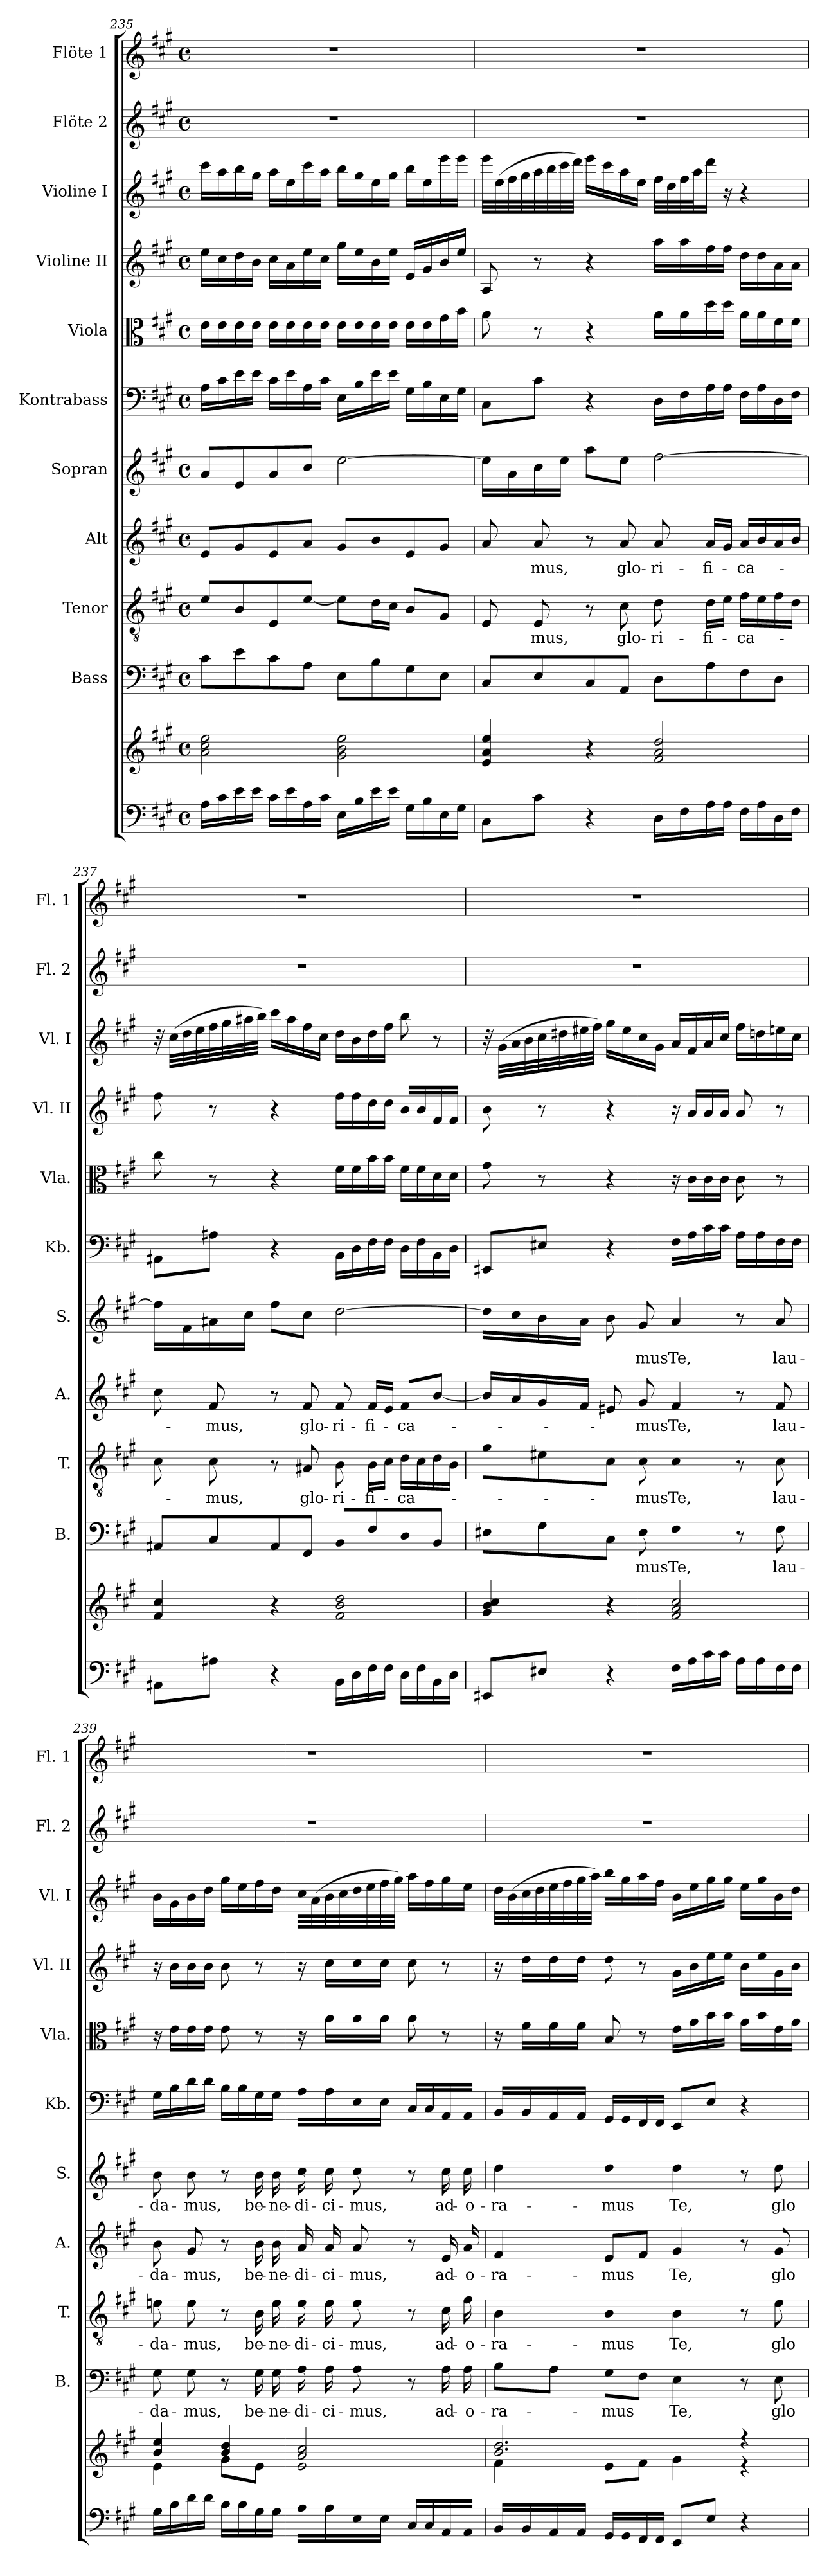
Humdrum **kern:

**kern	**kern	**kern	**text	**kern	**text	**kern	**text	**kern	**text	**kern	**kern	**kern	**kern	**kern	**kern
*part11	*part11	*part10	*part10	*part9	*part9	*part8	*part8	*part7	*part7	*part6	*part5	*part4	*part3	*part2	*part1
*staff12	*staff11	*staff10	*staff10	*staff9	*staff9	*staff8	*staff8	*staff7	*staff7	*staff6	*staff5	*staff4	*staff3	*staff2	*staff1
*	*	*I"Bass	*	*I"Tenor	*	*I"Alt	*	*I"Sopran	*	*I"Kontrabass	*I"Viola	*I"Violine II	*I"Violine I	*I"Flöte 2	*I"Flöte 1
*	*	*I'B.	*	*I'T.	*	*I'A.	*	*I'S.	*	*I'Kb.	*I'Vla.	*I'Vl. II	*I'Vl. I	*I'Fl. 2	*I'Fl. 1
*clefF4	*clefG2	*clefF4	*	*clefGv2	*	*clefG2	*	*clefG2	*	*clefF4	*clefC3	*clefG2	*clefG2	*clefG2	*clefG2
*	*	*	*	*	*	*	*	*	*	*ITrd7c12	*	*	*	*	*
*k[f#c#g#]	*k[f#c#g#]	*k[f#c#g#]	*	*k[f#c#g#]	*	*k[f#c#g#]	*	*k[f#c#g#]	*	*k[f#c#g#]	*k[f#c#g#]	*k[f#c#g#]	*k[f#c#g#]	*k[f#c#g#]	*k[f#c#g#]
*A:	*A:	*A:	*	*A:	*	*A:	*	*A:	*	*A:	*A:	*A:	*A:	*A:	*A:
*M4/4	*M4/4	*M4/4	*	*M4/4	*	*M4/4	*	*M4/4	*	*M4/4	*M4/4	*M4/4	*M4/4	*M4/4	*M4/4
*met(c)	*met(c)	*met(c)	*	*met(c)	*	*met(c)	*	*met(c)	*	*met(c)	*met(c)	*met(c)	*met(c)	*met(c)	*met(c)
=235	=235	=235	=235	=235	=235	=235	=235	=235	=235	=235	=235	=235	=235	=235	=235
16A\LL	2a\ 2cc#\ 2ee\	8c#\L	.	8e/L	.	8e/L	.	8a/L	.	16AA\LL	16e\LL	16ee\LL	16ccc#\LL	1r	1r
16c#\	.	.	.	.	.	.	.	.	.	16C#\	16e\	16cc#\	16aa\	.	.
16e\	.	8e\	.	8B/	.	8g#/	.	8e/	.	16E\	16e\	16dd\	16bb\	.	.
16e\JJ	.	.	.	.	.	.	.	.	.	16E\JJ	16e\JJ	16b\JJ	16gg#\JJ	.	.
16c#\LL	.	8c#\	.	8E/	.	8e/	.	8a/	.	16C#\LL	16e\LL	16cc#\LL	16aa\LL	.	.
16e\	.	.	.	.	.	.	.	.	.	16E\	16e\	16a\	16ee\	.	.
16A\	.	8A\J	.	[8e/J	.	8a/J	.	8cc#/J	.	16AA\	16e\	16ee\	16ccc#\	.	.
16c#\JJ	.	.	.	.	.	.	.	.	.	16C#\JJ	16e\JJ	16cc#\JJ	16aa\JJ	.	.
16E\LL	2g#\ 2b\ 2ee\	8E\L	.	8e\L]	.	8g#/L	.	[2ee\	.	16EE\LL	16e\LL	16gg#\LL	16bb\LL	.	.
16B\	.	.	.	.	.	.	.	.	.	16BB\	16e\	16ee\	16gg#\	.	.
16e\	.	8B\	.	16d\L	.	8b/	.	.	.	16E\	16e\	16b\	16ee\	.	.
16e\JJ	.	.	.	16c#\JJ	.	.	.	.	.	16E\JJ	16e\JJ	16ee\JJ	16gg#\JJ	.	.
16G#\LL	.	8G#\	.	8B/L	.	8e/	.	.	.	16GG#\LL	16e\LL	16e/LL	16bb\LL	.	.
16B\	.	.	.	.	.	.	.	.	.	16BB\	16e\	16g#/	16ee\	.	.
16E\	.	8E\J	.	8G#/J	.	8g#/J	.	.	.	16EE\	16g#\	16b/	16eee\	.	.
16G#\JJ	.	.	.	.	.	.	.	.	.	16GG#\JJ	16b\JJ	16ee/JJ	16eee\JJ	.	.
!!LO:PB:g=z
=236	=236	=236	=236	=236	=236	=236	=236	=236	=236	=236	=236	=236	=236	=236	=236
8C#\L	4e/ 4a/ 4ee/	8C#/L	.	8E/	.	8a/	.	16ee\LL]	.	8CC#\L	8a\	8A/	32eee\LLL	1r	1r
.	.	.	.	.	.	.	.	.	.	.	.	.	(>32ee\	.	.
.	.	.	.	.	.	.	.	16a\	.	.	.	.	32ff#\	.	.
.	.	.	.	.	.	.	.	.	.	.	.	.	32gg#\	.	.
!	!	!	!	!	!LO:LY:b	!	!LO:LY:b	!	!	!	!	!	!	!	!
8c#\J	.	8E/	.	8E/	-mus,	8a/	-mus,	16cc#\	.	8C#\J	8r	8r	32aa\	.	.
.	.	.	.	.	.	.	.	.	.	.	.	.	32bb\	.	.
.	.	.	.	.	.	.	.	16ee\JJ	.	.	.	.	32ccc#\	.	.
.	.	.	.	.	.	.	.	.	.	.	.	.	32ddd\JJJ)	.	.
4r	4r	8C#/	.	8r	.	8r	.	8aa\L	.	4r	4r	4r	16eee\LL	.	.
.	.	.	.	.	.	.	.	.	.	.	.	.	16ccc#\	.	.
!	!	!	!	!	!LO:LY:b	!	!LO:LY:b	!	!	!	!	!	!	!	!
.	.	8AA/J	.	8c#\	glo-	8a/	glo-	8ee\J	.	.	.	.	16aa\	.	.
.	.	.	.	.	.	.	.	.	.	.	.	.	16ee\JJ	.	.
!	!	!	!	!	!LO:LY:b	!	!LO:LY:b	!	!	!	!	!	!	!	!
16D\LL	2f#/ 2a/ 2dd/	8D\L	.	8d\	-ri-	8a/	-ri-	[2ff#\	.	16DD\LL	16a\LL	16aa\LL	32ff#\LLL	.	.
.	.	.	.	.	.	.	.	.	.	.	.	.	32dd\	.	.
16F#\	.	.	.	.	.	.	.	.	.	16FF#\	16a\	16aa\	32ff#\	.	.
.	.	.	.	.	.	.	.	.	.	.	.	.	32aa\J	.	.
!	!	!	!	!	!LO:LY:b	!	!LO:LY:b	!	!	!	!	!	!	!	!
16A\	.	8A\	.	16d\LL	-fi-	16a/LL	-fi-	.	.	16AA\	16dd\	16ff#\	16ddd\JJ	.	.
16A\JJ	.	.	.	16e\JJ	.	16g#/JJ	.	.	.	16AA\JJ	16dd\JJ	16ff#\JJ	16r	.	.
!	!	!	!	!	!LO:LY:b	!	!LO:LY:b	!	!	!	!	!	!	!	!
16F#\LL	.	8F#\	.	16f#\LL	-ca-	16a/LL	-ca-	.	.	16FF#\LL	16a\LL	16dd\LL	4r	.	.
16A\	.	.	.	16e\	.	16b/	.	.	.	16AA\	16a\	16dd\	.	.	.
16D\	.	8D\J	.	16f#\	.	16a/	.	.	.	16DD\	16f#\	16a\	.	.	.
16F#\JJ	.	.	.	16d\JJ	.	16b/JJ	.	.	.	16FF#\JJ	16f#\JJ	16a\JJ	.	.	.
=237	=237	=237	=237	=237	=237	=237	=237	=237	=237	=237	=237	=237	=237	=237	=237
8AA#X\L	4f#/ 4cc#/	8AA#X/L	.	8c#\	.	8cc#\	.	16ff#\LL]	.	8AAA#X\L	8cc#\	8ff#\	32r	1r	1r
.	.	.	.	.	.	.	.	.	.	.	.	.	(>32cc#\LLL	.	.
.	.	.	.	.	.	.	.	16f#\	.	.	.	.	32dd\	.	.
.	.	.	.	.	.	.	.	.	.	.	.	.	32ee\	.	.
!	!	!	!	!	!LO:LY:b	!	!LO:LY:b	!	!	!	!	!	!	!	!
8A#X\J	.	8C#/	.	8c#\	-mus,	8f#/	-mus,	16a#X\	.	8AA#X\J	8r	8r	32ff#\	.	.
.	.	.	.	.	.	.	.	.	.	.	.	.	32gg#\	.	.
.	.	.	.	.	.	.	.	16cc#\JJ	.	.	.	.	32aa#X\	.	.
.	.	.	.	.	.	.	.	.	.	.	.	.	32bb\JJJ)	.	.
4r	4r	8AA#/	.	8r	.	8r	.	8ff#\L	.	4r	4r	4r	16ccc#\LL	.	.
.	.	.	.	.	.	.	.	.	.	.	.	.	16aa#\	.	.
!	!	!	!	!	!LO:LY:b	!	!LO:LY:b	!	!	!	!	!	!	!	!
.	.	8FF#/J	.	8A#X/	glo-	8f#/	glo-	8cc#\J	.	.	.	.	16ff#\	.	.
.	.	.	.	.	.	.	.	.	.	.	.	.	16cc#\JJ	.	.
!	!	!	!	!	!LO:LY:b	!	!LO:LY:b	!	!	!	!	!	!	!	!
16BB\LL	2f#/ 2b/ 2dd/	8BB/L	.	8B\	-ri-	8f#/	-ri-	[2dd\	.	16BBB\LL	16f#\LL	16ff#\LL	16dd\LL	.	.
16D\	.	.	.	.	.	.	.	.	.	16DD\	16f#\	16ff#\	16b\	.	.
!	!	!	!	!	!LO:LY:b	!	!LO:LY:b	!	!	!	!	!	!	!	!
16F#\	.	8F#/	.	16B\LL	-fi-	16f#/LL	-fi-	.	.	16FF#\	16b\	16dd\	16dd\	.	.
16F#\JJ	.	.	.	16c#\JJ	.	16e/JJ	.	.	.	16FF#\JJ	16b\JJ	16dd\JJ	16ff#\JJ	.	.
!	!	!	!	!	!LO:LY:b	!	!LO:LY:b	!	!	!	!	!	!	!	!
16D\LL	.	8D/	.	16d\LL	-ca-	8f#/L	-ca-	.	.	16DD\LL	16f#\LL	16b/LL	8bb\	.	.
16F#\	.	.	.	16c#\	.	.	.	.	.	16FF#\	16f#\	16b/	.	.	.
16BB\	.	8BB/J	.	16d\	.	[8b/J	.	.	.	16BBB\	16d\	16f#/	8r	.	.
16D\JJ	.	.	.	16B\JJ	.	.	.	.	.	16DD\JJ	16d\JJ	16f#/JJ	.	.	.
!!LO:PB:g=z
=238	=238	=238	=238	=238	=238	=238	=238	=238	=238	=238	=238	=238	=238	=238	=238
8EE#X/L	4g#/ 4b/ 4cc#/	8E#X\L	.	8g#\L	.	16b/LL]	.	16dd\LL]	.	8EEE#X/L	8g#\	8b\	32r	1r	1r
.	.	.	.	.	.	.	.	.	.	.	.	.	(>32g#\LLL	.	.
.	.	.	.	.	.	16a/	.	16cc#\	.	.	.	.	32a\	.	.
.	.	.	.	.	.	.	.	.	.	.	.	.	32b\	.	.
8E#X/J	.	8G#\	.	8e#X\	.	16g#/	.	16b\	.	8EE#X/J	8r	8r	32cc#\	.	.
.	.	.	.	.	.	.	.	.	.	.	.	.	32dd#X\	.	.
.	.	.	.	.	.	16f#/JJ	.	16a\JJ	.	.	.	.	32ee#X\	.	.
.	.	.	.	.	.	.	.	.	.	.	.	.	32ff#\JJJ)	.	.
4r	4r	8C#\J	.	8c#\J	.	8e#X/	.	8b\	.	4r	4r	4r	16gg#\LL	.	.
.	.	.	.	.	.	.	.	.	.	.	.	.	16ee#\	.	.
!	!	!	!LO:LY:b	!	!LO:LY:b	!	!LO:LY:b	!	!LO:LY:b	!	!	!	!	!	!
.	.	8E#\	-mus	8c#\	-mus	8g#/	-mus	8g#/	-mus	.	.	.	16cc#\	.	.
.	.	.	.	.	.	.	.	.	.	.	.	.	16g#\JJ	.	.
!	!	!	!LO:LY:b	!	!LO:LY:b	!	!LO:LY:b	!	!LO:LY:b	!	!	!	!	!	!
16F#\LL	2f#/ 2a/ 2cc#/	4F#\	Te,	4c#\	Te,	4f#/	Te,	4a/	Te,	16FF#\LL	16r	16r	16a/LL	.	.
16A\	.	.	.	.	.	.	.	.	.	16AA\	16c#\LL	16a/LL	16f#/	.	.
16c#\	.	.	.	.	.	.	.	.	.	16C#\	16c#\	16a/	16a/	.	.
16c#\JJ	.	.	.	.	.	.	.	.	.	16C#\JJ	16c#\JJ	16a/JJ	16cc#/JJ	.	.
16A\LL	.	8r	.	8r	.	8r	.	8r	.	16AA\LL	8c#\	8a/	16ff#\LL	.	.
16A\	.	.	.	.	.	.	.	.	.	16AA\	.	.	16ddn\	.	.
!	!	!	!LO:LY:b	!	!LO:LY:b	!	!LO:LY:b	!	!LO:LY:b	!	!	!	!	!	!
16F#\	.	8F#\	lau-	8c#\	lau-	8f#/	lau-	8a/	lau-	16FF#\	8r	8r	16een\	.	.
16F#\JJ	.	.	.	.	.	.	.	.	.	16FF#\JJ	.	.	16cc#\JJ	.	.
=239	=239	=239	=239	=239	=239	=239	=239	=239	=239	=239	=239	=239	=239	=239	=239
*	*^	*	*	*	*	*	*	*	*	*	*	*	*	*	*
!	!	!	!	!LO:LY:b	!	!LO:LY:b	!	!LO:LY:b	!	!LO:LY:b	!	!	!	!	!	!
16G#\LL	4b/ 4ee/	4e\	8G#\	-da-	8en\	-da-	8b\	-da-	8b\	-da-	16GG#\LL	16r	16r	16b\LL	1r	1r
16B\	.	.	.	.	.	.	.	.	.	.	16BB\	16e\LL	16b\LL	16g#\	.	.
!	!	!	!	!LO:LY:b	!	!LO:LY:b	!	!LO:LY:b	!	!LO:LY:b	!	!	!	!	!	!
16d\	.	.	8G#\	-mus,	8e\	-mus,	8g#/	-mus,	8b\	-mus,	16D\	16e\	16b\	16b\	.	.
16d\JJ	.	.	.	.	.	.	.	.	.	.	16D\JJ	16e\JJ	16b\JJ	16dd\JJ	.	.
16B\LL	4b/ 4dd/	8g#\L	8r	.	8r	.	8r	.	8r	.	16BB\LL	8e\	8b\	16gg#\LL	.	.
16B\	.	.	.	.	.	.	.	.	.	.	16BB\	.	.	16ee\	.	.
!	!	!	!	!LO:LY:b	!	!LO:LY:b	!	!LO:LY:b	!	!LO:LY:b	!	!	!	!	!	!
16G#\	.	8e\J	16G#\	be-	16B\	be-	16b\	be-	16b\	be-	16GG#\	8r	8r	16ff#\	.	.
!	!	!	!	!LO:LY:b	!	!LO:LY:b	!	!LO:LY:b	!	!LO:LY:b	!	!	!	!	!	!
16G#\JJ	.	.	16G#\	-ne-	16e\	-ne-	16b\	-ne-	16b\	-ne-	16GG#\JJ	.	.	16dd\JJ	.	.
!	!	!	!	!LO:LY:b	!	!LO:LY:b	!	!LO:LY:b	!	!LO:LY:b	!	!	!	!	!	!
16A\LL	2a/ 2cc#/	2e\	16A\	-di-	16e\	-di-	16a/	-di-	16cc#\	-di-	16AA\LL	16r	16r	32cc#\LLL	.	.
.	.	.	.	.	.	.	.	.	.	.	.	.	.	(>32a\	.	.
!	!	!	!	!LO:LY:b	!	!LO:LY:b	!	!LO:LY:b	!	!LO:LY:b	!	!	!	!	!	!
16A\	.	.	16A\	-ci-	16e\	-ci-	16a/	-ci-	16cc#\	-ci-	16AA\	16a\LL	16cc#\LL	32b\	.	.
.	.	.	.	.	.	.	.	.	.	.	.	.	.	32cc#\	.	.
!	!	!	!	!LO:LY:b	!	!LO:LY:b	!	!LO:LY:b	!	!LO:LY:b	!	!	!	!	!	!
16E\	.	.	8A\	-mus,	8e\	-mus,	8a/	-mus,	8cc#\	-mus,	16EE\	16a\	16cc#\	32dd\	.	.
.	.	.	.	.	.	.	.	.	.	.	.	.	.	32ee\	.	.
16E\JJ	.	.	.	.	.	.	.	.	.	.	16EE\JJ	16a\JJ	16cc#\JJ	32ff#\	.	.
.	.	.	.	.	.	.	.	.	.	.	.	.	.	32gg#\JJJ)	.	.
16C#/LL	.	.	8r	.	8r	.	8r	.	8r	.	16CC#/LL	8a\	8cc#\	16aa\LL	.	.
16C#/	.	.	.	.	.	.	.	.	.	.	16CC#/	.	.	16ff#\	.	.
!	!	!	!	!LO:LY:b	!	!LO:LY:b	!	!LO:LY:b	!	!LO:LY:b	!	!	!	!	!	!
16AA/	.	.	16A\	ad-	16c#\	ad-	16e/	ad-	16cc#\	ad-	16AAA/	8r	8r	16gg#\	.	.
!	!	!	!	!LO:LY:b	!	!LO:LY:b	!	!LO:LY:b	!	!LO:LY:b	!	!	!	!	!	!
16AA/JJ	.	.	16A\	-o-	16f#\	-o-	16a/	-o-	16cc#\	-o-	16AAA/JJ	.	.	16ee\JJ	.	.
!!LO:PB:g=z
=240	=240	=240	=240	=240	=240	=240	=240	=240	=240	=240	=240	=240	=240	=240	=240	=240
!	!	!	!	!LO:LY:b	!	!LO:LY:b	!	!LO:LY:b	!	!LO:LY:b	!	!	!	!	!	!
16BB/LL	2.b/ 2.dd/	4f#\	8B\L	-ra-	4B\	-ra-	4f#/	-ra-	4dd\	-ra-	16BBB/LL	16r	16r	32dd\LLL	1r	1r
.	.	.	.	.	.	.	.	.	.	.	.	.	.	(>32b\	.	.
16BB/	.	.	.	.	.	.	.	.	.	.	16BBB/	16f#\LL	16dd\LL	32cc#\	.	.
.	.	.	.	.	.	.	.	.	.	.	.	.	.	32dd\	.	.
16AA/	.	.	8A\J	.	.	.	.	.	.	.	16AAA/	16f#\	16dd\	32ee\	.	.
.	.	.	.	.	.	.	.	.	.	.	.	.	.	32ff#\	.	.
16AA/JJ	.	.	.	.	.	.	.	.	.	.	16AAA/JJ	16f#\JJ	16dd\JJ	32gg#\	.	.
.	.	.	.	.	.	.	.	.	.	.	.	.	.	32aa\JJJ)	.	.
!	!	!	!	!LO:LY:b	!	!LO:LY:b	!	!LO:LY:b	!	!LO:LY:b	!	!	!	!	!	!
16GG#/LL	.	8e\L	8G#\L	-mus	4B\	-mus	8e/L	-mus	4dd\	-mus	16GGG#/LL	8B/	8dd\	16bb\LL	.	.
16GG#/	.	.	.	.	.	.	.	.	.	.	16GGG#/	.	.	16gg#\	.	.
16FF#/	.	8f#\J	8F#\J	.	.	.	8f#/J	.	.	.	16FFF#/	8r	8r	16aa\	.	.
16FF#/JJ	.	.	.	.	.	.	.	.	.	.	16FFF#/JJ	.	.	16ff#\JJ	.	.
!	!	!	!	!LO:LY:b	!	!LO:LY:b	!	!LO:LY:b	!	!LO:LY:b	!	!	!	!	!	!
8EE/L	.	4g#\	4E\	Te,	4B\	Te,	4g#/	Te,	4dd\	Te,	8EEE/L	16e\LL	16g#\LL	16b\LL	.	.
.	.	.	.	.	.	.	.	.	.	.	.	16g#\	16b\	16ee\	.	.
8E/J	.	.	.	.	.	.	.	.	.	.	8EE/J	16b\	16ee\	16gg#\	.	.
.	.	.	.	.	.	.	.	.	.	.	.	16b\JJ	16ee\JJ	16gg#\JJ	.	.
4r	4r	4r	8r	.	8r	.	8r	.	8r	.	4r	16g#\LL	16b\LL	16ee\LL	.	.
.	.	.	.	.	.	.	.	.	.	.	.	16b\	16ee\	16gg#\	.	.
!	!	!	!	!LO:LY:b	!	!LO:LY:b	!	!LO:LY:b	!	!LO:LY:b	!	!	!	!	!	!
.	.	.	8E\	glo-	8e\	glo-	8g#/	glo-	8dd\	glo-	.	16e\	16g#\	16b\	.	.
.	.	.	.	.	.	.	.	.	.	.	.	16g#\JJ	16b\JJ	16dd\JJ	.	.
*	*v	*v	*	*	*	*	*	*	*	*	*	*	*	*	*	*
=	=	=	=	=	=	=	=	=	=	=	=	=	=	=	=
*-	*-	*-	*-	*-	*-	*-	*-	*-	*-	*-	*-	*-	*-	*-	*-
